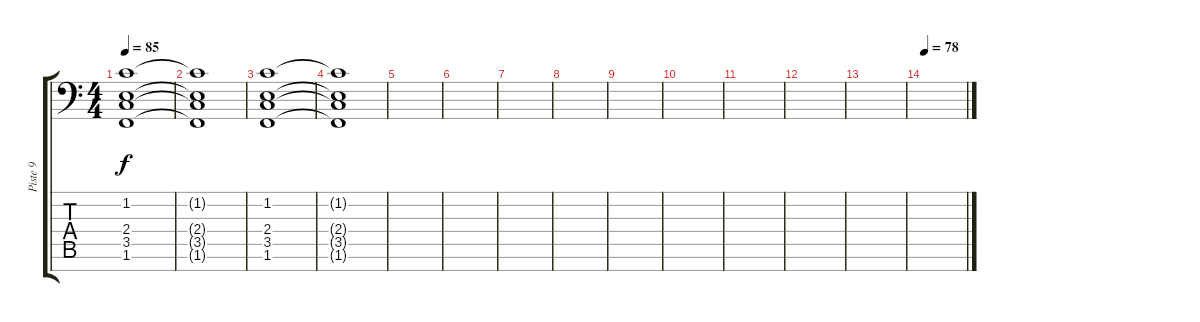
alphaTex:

\track ("Piste 9" "Piste 9") {instrument seashore}
\staff {score tabs}
\tuning (E4 B3 G3 D3 A2 E2 C-1) {hide}
\ts (4 4)
\tempo 85
\clef f4
\ks c
(1.2 2.4 3.5 1.6).1{dy f} |
(1.2{t} 2.4{t} 3.5{t} 1.6{t}).1 |
(1.2 2.4 3.5 1.6).1 |
(1.2{t} 2.4{t} 3.5{t} 1.6{t}).1 |
|
|
|
|
|
|
|
|
|
\tempo 78
